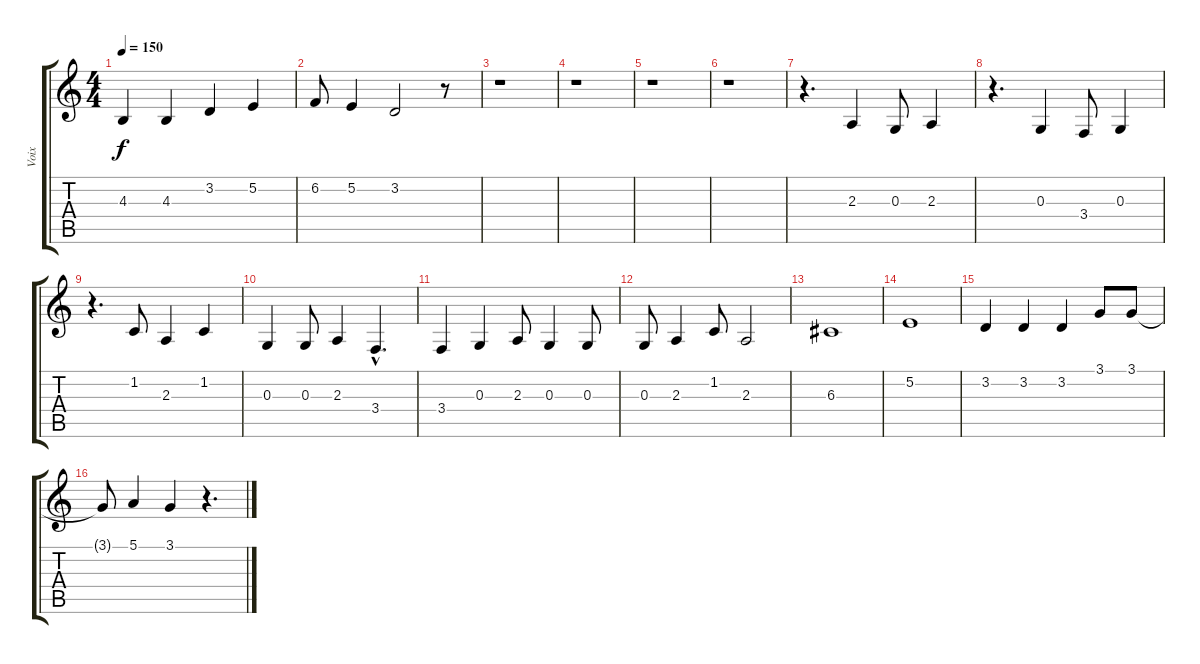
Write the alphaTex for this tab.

\track ("Voix" "Voix") {instrument electricgrandpiano}
\staff {score tabs}
\tuning (E4 B3 G3 D3 A2 E2) {hide}
\ts (4 4)
\tempo 150
\clef g2
\ks c
4.3.4{dy f} 4.3.4 3.2.4 5.2.4 |
6.2.8 5.2.4 3.2.2 r.8 |
r.1 |
r.1 |
r.1 |
r.1 |
r.4{d} 2.3.4 0.3.8 2.3.4 |
r.4{d} 0.3.4 3.4.8 0.3.4 |
r.4{d} 1.2.8 2.3.4 1.2.4 |
0.3.4 0.3.8 2.3.4 3.4{hac}.4{d} |
3.4.4 0.3.4 2.3.8 0.3.4 0.3.8 |
0.3.8 2.3.4 1.2.8 2.3.2 |
6.3.1 |
5.2.1 |
3.2.4 3.2.4 3.2.4 3.1.8 3.1.8 |
3.1{t}.8 5.1.4 3.1.4 r.4{d}
